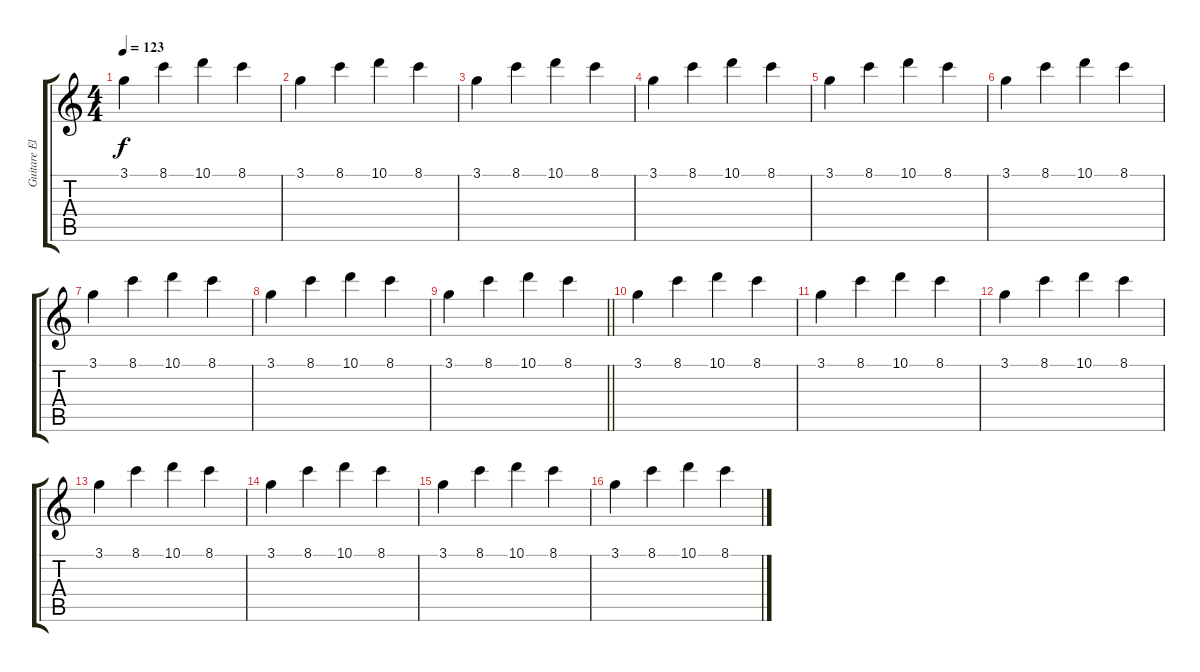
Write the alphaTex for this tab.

\track ("Guitare Elect." "Guitare El") {instrument electricguitarclean}
\staff {score tabs}
\tuning (E4 B3 G3 D3 A2 E2) {hide}
\ts (4 4)
\tempo 123
\clef g2
\ks c
3.1.4{dy f} 8.1.4 10.1.4 8.1.4 |
3.1.4 8.1.4 10.1.4 8.1.4 |
3.1.4 8.1.4 10.1.4 8.1.4 |
3.1.4 8.1.4 10.1.4 8.1.4 |
3.1.4 8.1.4 10.1.4 8.1.4 |
3.1.4 8.1.4 10.1.4 8.1.4 |
3.1.4 8.1.4 10.1.4 8.1.4 |
3.1.4 8.1.4 10.1.4 8.1.4 |
\barLineRight lightlight
3.1.4 8.1.4 10.1.4 8.1.4 |
3.1.4 8.1.4 10.1.4 8.1.4 |
3.1.4 8.1.4 10.1.4 8.1.4 |
3.1.4 8.1.4 10.1.4 8.1.4 |
3.1.4 8.1.4 10.1.4 8.1.4 |
3.1.4 8.1.4 10.1.4 8.1.4 |
3.1.4 8.1.4 10.1.4 8.1.4 |
3.1.4 8.1.4 10.1.4 8.1.4
